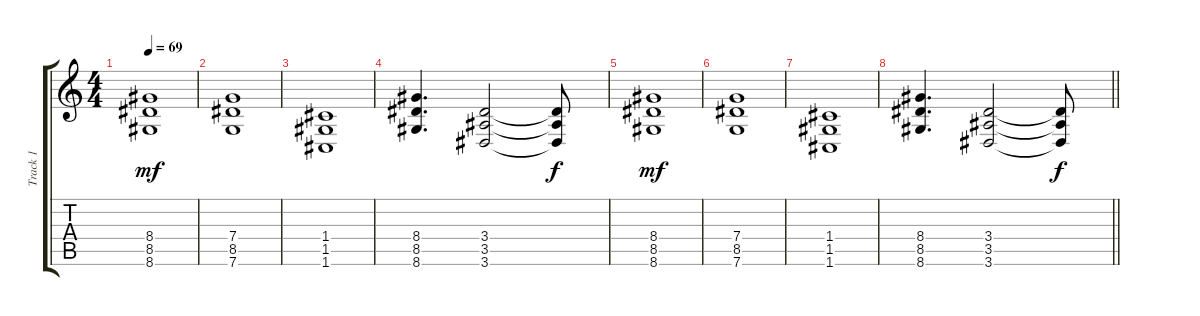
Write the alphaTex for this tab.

\track ("Track 1" "Track 1") {instrument electricguitarjazz}
\staff {score tabs}
\tuning (D4 A3 F3 C3 G2 C2) {hide}
\ts (4 4)
\tempo 69
\clef g2
\ks c
(8.4 8.5 8.6).1{dy mf} |
(7.4 8.5 7.6).1 |
(1.4 1.5 1.6).1 |
(8.4 8.5 8.6).4{d} (3.4 3.5 3.6).2 (3.4{t} 3.5{t} 3.6{t}).8{dy f} |
(8.4 8.5 8.6).1{dy mf} |
(7.4 8.5 7.6).1 |
(1.4 1.5 1.6).1 |
\barLineRight lightlight
(8.4 8.5 8.6).4{d} (3.4 3.5 3.6).2 (3.4{t} 3.5{t} 3.6{t}).8{dy f}
